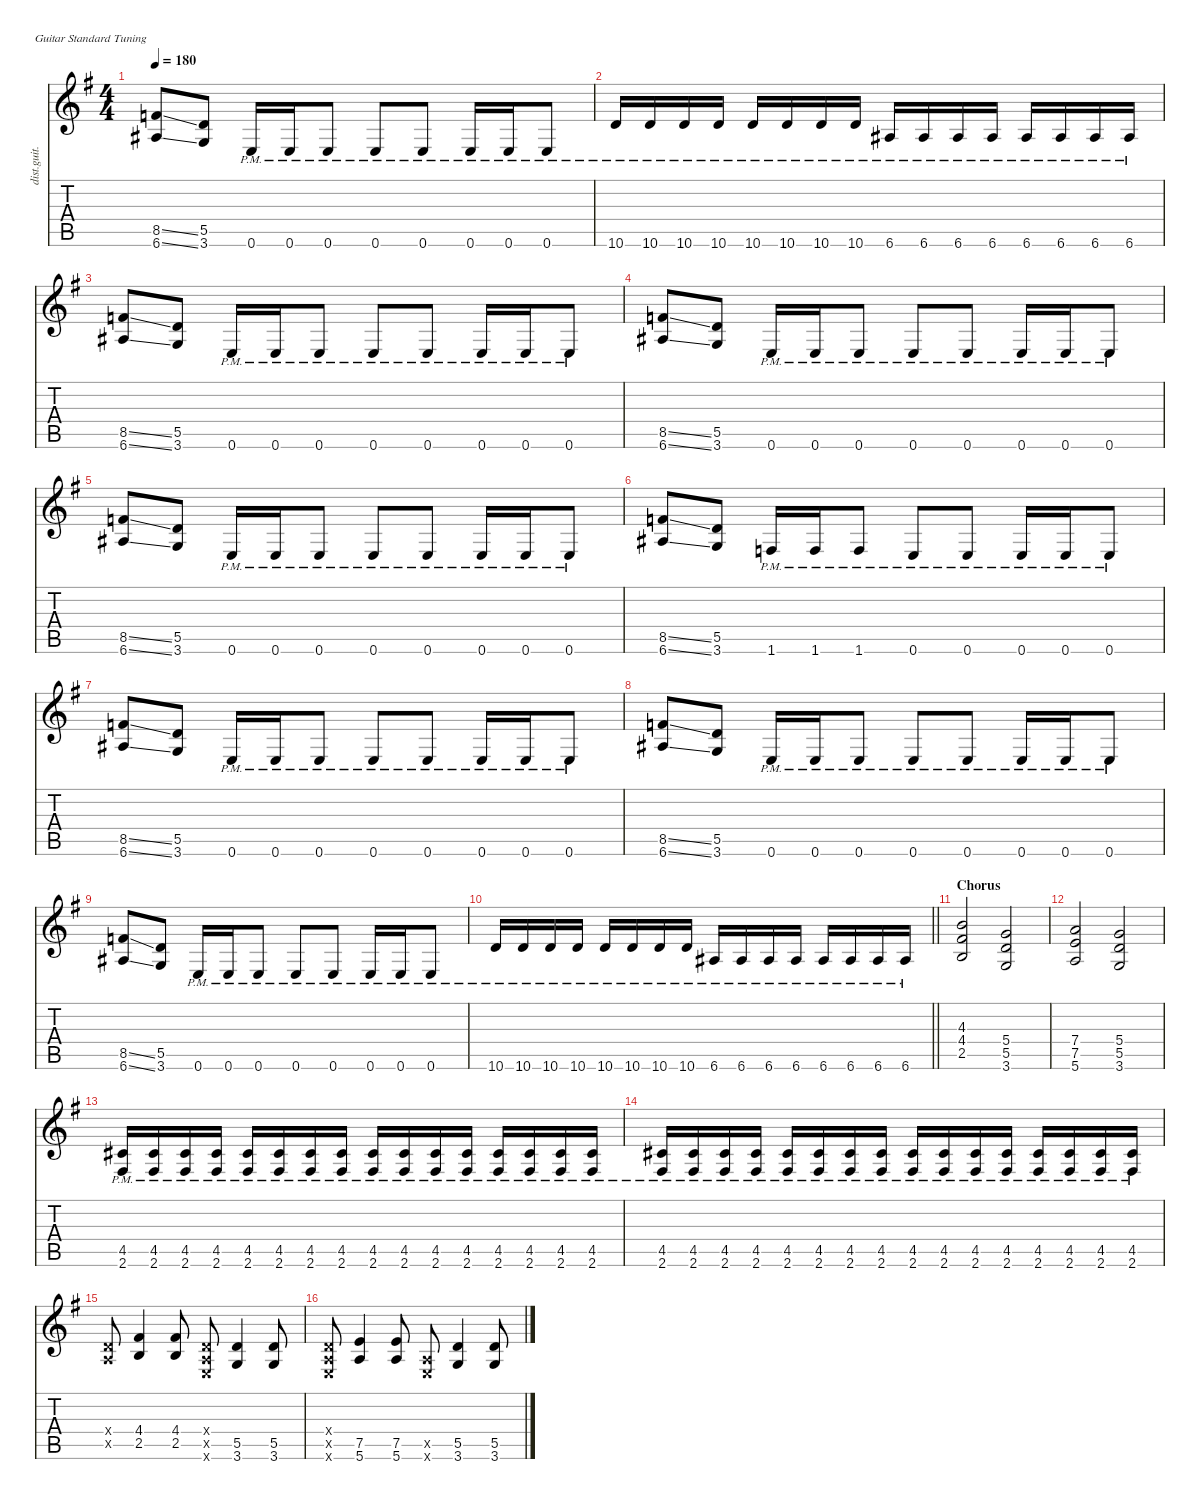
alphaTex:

\defaultSystemsLayout 4
\hideDynamics
\bracketExtendMode nobrackets
\otherSystemsTrackNameOrientation horizontal
\track ("James Hetfield" "dist.guit.") {solo instrument distortionguitar}
\staff {score tabs}
\tuning (E4 B3 G3 D3 A2 E2)
\ts (4 4)
\tempo 180
\clef g2
\ks eminor
(8.5{ss acc forcenatural} 6.6{ss acc #}).8{dy f beam Up} (5.5{acc forcenatural} 3.6{acc forcenatural}).8{beam Up} 0.6{pm acc forcenatural}.16{beam Up} 0.6{pm acc forcenatural}.16{beam Up} 0.6{pm acc forcenatural}.8{beam Up} 0.6{pm acc forcenatural}.8{beam Up} 0.6{pm acc forcenatural}.8{beam Up} 0.6{pm acc forcenatural}.16{beam Up} 0.6{pm acc forcenatural}.16{beam Up} 0.6{pm acc forcenatural}.8{beam Up} |
10.6{pm acc forcenatural}.16{beam Up} 10.6{pm acc forcenatural}.16{beam Up} 10.6{pm acc forcenatural}.16{beam Up} 10.6{pm acc forcenatural}.16{beam Up} 10.6{pm acc forcenatural}.16{beam Up} 10.6{pm acc forcenatural}.16{beam Up} 10.6{pm acc forcenatural}.16{beam Up} 10.6{pm acc forcenatural}.16{beam Up} 6.6{pm acc #}.16{beam Up} 6.6{pm acc #}.16{beam Up} 6.6{pm acc #}.16{beam Up} 6.6{pm acc #}.16{beam Up} 6.6{pm acc #}.16{beam Up} 6.6{pm acc #}.16{beam Up} 6.6{pm acc #}.16{beam Up} 6.6{pm acc #}.16{beam Up} |
(8.5{ss acc forcenatural} 6.6{ss acc #}).8{beam Up} (5.5{acc forcenatural} 3.6{acc forcenatural}).8{beam Up} 0.6{pm acc forcenatural}.16{beam Up} 0.6{pm acc forcenatural}.16{beam Up} 0.6{pm acc forcenatural}.8{beam Up} 0.6{pm acc forcenatural}.8{beam Up} 0.6{pm acc forcenatural}.8{beam Up} 0.6{pm acc forcenatural}.16{beam Up} 0.6{pm acc forcenatural}.16{beam Up} 0.6{pm acc forcenatural}.8{beam Up} |
(8.5{ss acc forcenatural} 6.6{ss acc #}).8{beam Up} (5.5{acc forcenatural} 3.6{acc forcenatural}).8{beam Up} 0.6{pm acc forcenatural}.16{beam Up} 0.6{pm acc forcenatural}.16{beam Up} 0.6{pm acc forcenatural}.8{beam Up} 0.6{pm acc forcenatural}.8{beam Up} 0.6{pm acc forcenatural}.8{beam Up} 0.6{pm acc forcenatural}.16{beam Up} 0.6{pm acc forcenatural}.16{beam Up} 0.6{pm acc forcenatural}.8{beam Up} |
(8.5{ss acc forcenatural} 6.6{ss acc #}).8{beam Up} (5.5{acc forcenatural} 3.6{acc forcenatural}).8{beam Up} 0.6{pm acc forcenatural}.16{beam Up} 0.6{pm acc forcenatural}.16{beam Up} 0.6{pm acc forcenatural}.8{beam Up} 0.6{pm acc forcenatural}.8{beam Up} 0.6{pm acc forcenatural}.8{beam Up} 0.6{pm acc forcenatural}.16{beam Up} 0.6{pm acc forcenatural}.16{beam Up} 0.6{pm acc forcenatural}.8{beam Up} |
(8.5{ss acc forcenatural} 6.6{ss acc #}).8{beam Up} (5.5{acc forcenatural} 3.6{acc forcenatural}).8{beam Up} 1.6{pm acc forcenatural}.16{beam Up} 1.6{pm acc forcenatural}.16{beam Up} 1.6{pm acc forcenatural}.8{beam Up} 0.6{pm acc forcenatural}.8{beam Up} 0.6{pm acc forcenatural}.8{beam Up} 0.6{pm acc forcenatural}.16{beam Up} 0.6{pm acc forcenatural}.16{beam Up} 0.6{pm acc forcenatural}.8{beam Up} |
(8.5{ss acc forcenatural} 6.6{ss acc #}).8{beam Up} (5.5{acc forcenatural} 3.6{acc forcenatural}).8{beam Up} 0.6{pm acc forcenatural}.16{beam Up} 0.6{pm acc forcenatural}.16{beam Up} 0.6{pm acc forcenatural}.8{beam Up} 0.6{pm acc forcenatural}.8{beam Up} 0.6{pm acc forcenatural}.8{beam Up} 0.6{pm acc forcenatural}.16{beam Up} 0.6{pm acc forcenatural}.16{beam Up} 0.6{pm acc forcenatural}.8{beam Up} |
(8.5{ss acc forcenatural} 6.6{ss acc #}).8{beam Up} (5.5{acc forcenatural} 3.6{acc forcenatural}).8{beam Up} 0.6{pm acc forcenatural}.16{beam Up} 0.6{pm acc forcenatural}.16{beam Up} 0.6{pm acc forcenatural}.8{beam Up} 0.6{pm acc forcenatural}.8{beam Up} 0.6{pm acc forcenatural}.8{beam Up} 0.6{pm acc forcenatural}.16{beam Up} 0.6{pm acc forcenatural}.16{beam Up} 0.6{pm acc forcenatural}.8{beam Up} |
(8.5{ss acc forcenatural} 6.6{ss acc #}).8{beam Up} (5.5{acc forcenatural} 3.6{acc forcenatural}).8{beam Up} 0.6{pm acc forcenatural}.16{beam Up} 0.6{pm acc forcenatural}.16{beam Up} 0.6{pm acc forcenatural}.8{beam Up} 0.6{pm acc forcenatural}.8{beam Up} 0.6{pm acc forcenatural}.8{beam Up} 0.6{pm acc forcenatural}.16{beam Up} 0.6{pm acc forcenatural}.16{beam Up} 0.6{pm acc forcenatural}.8{beam Up} |
\barLineRight lightlight
10.6{pm acc forcenatural}.16{beam Up} 10.6{pm acc forcenatural}.16{beam Up} 10.6{pm acc forcenatural}.16{beam Up} 10.6{pm acc forcenatural}.16{beam Up} 10.6{pm acc forcenatural}.16{beam Up} 10.6{pm acc forcenatural}.16{beam Up} 10.6{pm acc forcenatural}.16{beam Up} 10.6{pm acc forcenatural}.16{beam Up} 6.6{pm acc #}.16{beam Up} 6.6{pm acc #}.16{beam Up} 6.6{pm acc #}.16{beam Up} 6.6{pm acc #}.16{beam Up} 6.6{pm acc #}.16{beam Up} 6.6{pm acc #}.16{beam Up} 6.6{pm acc #}.16{beam Up} 6.6{pm acc #}.16{beam Up} |
\section ("" "Chorus")
(4.3{acc forcenatural} 4.4{acc #} 2.5{acc forcenatural}).2{beam Up} (5.4{acc forcenatural} 5.5{acc forcenatural} 3.6{acc forcenatural}).2{beam Up} |
(7.4{acc forcenatural} 7.5{acc forcenatural} 5.6{acc forcenatural}).2{beam Up} (5.4{acc forcenatural} 5.5{acc forcenatural} 3.6{acc forcenatural}).2{beam Up} |
(4.5{pm acc #} 2.6{pm acc #}).16{beam Up} (4.5{pm acc #} 2.6{pm acc #}).16{beam Up} (4.5{pm acc #} 2.6{pm acc #}).16{beam Up} (4.5{pm acc #} 2.6{pm acc #}).16{beam Up} (4.5{pm acc #} 2.6{pm acc #}).16{beam Up} (4.5{pm acc #} 2.6{pm acc #}).16{beam Up} (4.5{pm acc #} 2.6{pm acc #}).16{beam Up} (4.5{pm acc #} 2.6{pm acc #}).16{beam Up} (4.5{pm acc #} 2.6{pm acc #}).16{beam Up} (4.5{pm acc #} 2.6{pm acc #}).16{beam Up} (4.5{pm acc #} 2.6{pm acc #}).16{beam Up} (4.5{pm acc #} 2.6{pm acc #}).16{beam Up} (4.5{pm acc #} 2.6{pm acc #}).16{beam Up} (4.5{pm acc #} 2.6{pm acc #}).16{beam Up} (4.5{pm acc #} 2.6{pm acc #}).16{beam Up} (4.5{pm acc #} 2.6{pm acc #}).16{beam Up} |
(4.5{pm acc #} 2.6{pm acc #}).16{beam Up} (4.5{pm acc #} 2.6{pm acc #}).16{beam Up} (4.5{pm acc #} 2.6{pm acc #}).16{beam Up} (4.5{pm acc #} 2.6{pm acc #}).16{beam Up} (4.5{pm acc #} 2.6{pm acc #}).16{beam Up} (4.5{pm acc #} 2.6{pm acc #}).16{beam Up} (4.5{pm acc #} 2.6{pm acc #}).16{beam Up} (4.5{pm acc #} 2.6{pm acc #}).16{beam Up} (4.5{pm acc #} 2.6{pm acc #}).16{beam Up} (4.5{pm acc #} 2.6{pm acc #}).16{beam Up} (4.5{pm acc #} 2.6{pm acc #}).16{beam Up} (4.5{pm acc #} 2.6{pm acc #}).16{beam Up} (4.5{pm acc #} 2.6{pm acc #}).16{beam Up} (4.5{pm acc #} 2.6{pm acc #}).16{beam Up} (4.5{pm acc #} 2.6{pm acc #}).16{beam Up} (4.5{pm acc #} 2.6{pm acc #}).16{beam Up} |
(0.4{x acc forcenatural} 0.5{x acc forcenatural}).8{beam Up} (4.4{acc #} 2.5{acc forcenatural}).4{beam Up} (4.4{acc #} 2.5{acc forcenatural}).8{beam Up} (0.4{x acc forcenatural} 0.5{x acc forcenatural} 0.6{x acc forcenatural}).8{beam Up} (5.5{acc forcenatural} 3.6{acc forcenatural}).4{beam Up} (5.5{acc forcenatural} 3.6{acc forcenatural}).8{beam Up} |
(0.4{x acc forcenatural} 0.5{x acc forcenatural} 0.6{x acc forcenatural}).8{beam Up} (7.5{acc forcenatural} 5.6{acc forcenatural}).4{beam Up} (7.5{acc forcenatural} 5.6{acc forcenatural}).8{beam Up} (0.5{x acc forcenatural} 0.6{x acc forcenatural}).8{beam Up} (5.5{acc forcenatural} 3.6{acc forcenatural}).4{beam Up} (5.5{acc forcenatural} 3.6{acc forcenatural}).8{beam Up}
